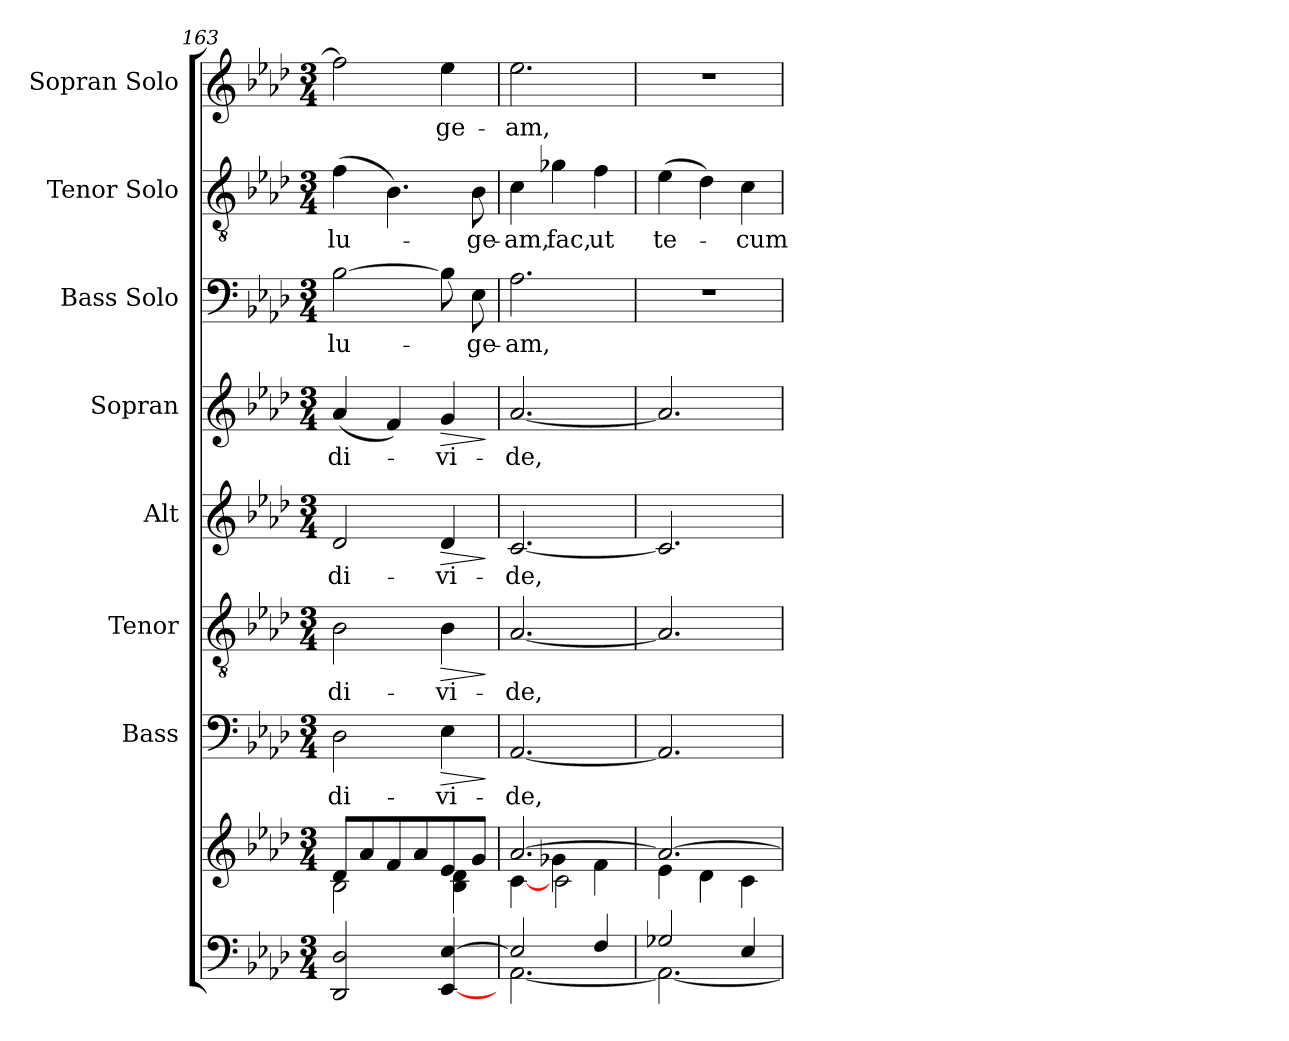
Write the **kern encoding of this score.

**kern	**kern	**kern	**text	**dynam	**kern	**text	**dynam	**kern	**text	**dynam	**kern	**text	**dynam	**kern	**text	**kern	**text	**kern	**text
*part8	*part8	*part7	*part7	*part7	*part6	*part6	*part6	*part5	*part5	*part5	*part4	*part4	*part4	*part3	*part3	*part2	*part2	*part1	*part1
*staff9	*staff8	*staff7	*staff7	*staff7	*staff6	*staff6	*staff6	*staff5	*staff5	*staff5	*staff4	*staff4	*staff4	*staff3	*staff3	*staff2	*staff2	*staff1	*staff1
*	*	*I"Bass	*	*	*I"Tenor	*	*	*I"Alt	*	*	*I"Sopran	*	*	*I"Bass Solo	*	*I"Tenor Solo	*	*I"Sopran Solo	*
*	*	*I'B.	*	*	*I'T.	*	*	*I'A.	*	*	*I'S.	*	*	*I'B. Solo	*	*I'T. Solo	*	*I'S. Solo	*
*clefF4	*clefG2	*clefF4	*	*	*clefGv2	*	*	*clefG2	*	*	*clefG2	*	*	*clefF4	*	*clefGv2	*	*clefG2	*
*k[b-e-a-d-]	*k[b-e-a-d-]	*k[b-e-a-d-]	*	*	*k[b-e-a-d-]	*	*	*k[b-e-a-d-]	*	*	*k[b-e-a-d-]	*	*	*k[b-e-a-d-]	*	*k[b-e-a-d-]	*	*k[b-e-a-d-]	*
*A-:	*A-:	*A-:	*	*	*A-:	*	*	*A-:	*	*	*A-:	*	*	*A-:	*	*A-:	*	*A-:	*
*M3/4	*M3/4	*M3/4	*	*	*M3/4	*	*	*M3/4	*	*	*M3/4	*	*	*M3/4	*	*M3/4	*	*M3/4	*
=163	=163	=163	=163	=163	=163	=163	=163	=163	=163	=163	=163	=163	=163	=163	=163	=163	=163	=163	=163
*	*^	*	*	*	*	*	*	*	*	*	*	*	*	*	*	*	*	*	*
!	!	!	!	!LO:LY:b	!	!	!LO:LY:b	!	!	!LO:LY:b	!	!	!LO:LY:b	!	!	!LO:LY:b	!	!LO:LY:b	!	!
2DD-/ 2D-/	8d-/L	2B-\	2D-\	di-	.	2B-\	di-	.	2d-/	di-	.	(<4a-/	di-	.	[2B-\	lu-	(>4f\	lu-	2ff\]	.
.	8a-/	.	.	.	.	.	.	.	.	.	.	.	.	.	.	.	.	.	.	.
.	8f/	.	.	.	.	.	.	.	.	.	.	4f/)	.	.	.	.	4.B-\)	.	.	.
.	8a-/	.	.	.	.	.	.	.	.	.	.	.	.	.	.	.	.	.	.	.
!	!	!	!	!LO:LY:b	!LO:HP:b	!	!LO:LY:b	!LO:HP:b	!	!LO:LY:b	!LO:HP:b	!	!LO:LY:b	!LO:HP:b	!	!	!	!	!	!LO:LY:b
[4EE-/ [4E-/	8e-/	4B-\ 4d-\	4E-\	-vi-	>	4B-\	-vi-	>	4d-/	-vi-	>	4g/	-vi-	>	8B-\]	.	.	.	4ee-\	-ge-
!	!	!	!	!	!	!	!	!	!	!	!	!	!	!	!	!LO:LY:b	!	!LO:LY:b	!	!
.	8g/J	.	.	.	.	.	.	.	.	.	.	.	.	.	8E-\	-ge-	8B-\	-ge-	.	.
*	*v	*v	*	*	*	*	*	*	*	*	*	*	*	*	*	*	*	*	*	*
.	.	.	.	]	.	.	]	.	.	]	.	.	]	.	.	.	.	.	.
=164	=164	=164	=164	=164	=164	=164	=164	=164	=164	=164	=164	=164	=164	=164	=164	=164	=164	=164	=164
*^	*^	*	*	*	*	*	*	*	*	*	*	*	*	*	*	*	*	*	*
*	*	*	*^	*	*	*	*	*	*	*	*	*	*	*	*	*	*	*	*	*	*
!	!	!	!	!	!	!LO:LY:b	!	!	!LO:LY:b	!	!	!LO:LY:b	!	!	!LO:LY:b	!	!	!LO:LY:b	!	!LO:LY:b	!	!LO:LY:b
2E-/]	[<2.AA-\	[>2.a-/	[<4c\	4ryy	[2.AA-/	-de,	.	[2.A-/	-de,	.	[2.c/	-de,	.	[2.a-/	-de,	.	2.A-\	-am,	4c\	-am,	2.ee-\	-am,
!	!	!	!	!	!	!	!	!	!	!	!	!	!	!	!	!	!	!	!	!LO:LY:b	!	!
.	.	.	4g-X\	2c\	.	.	.	.	.	.	.	.	.	.	.	.	.	.	4g-X\	fac,	.	.
!	!	!	!	!	!	!	!	!	!	!	!	!	!	!	!	!	!	!	!	!LO:LY:b	!	!
4F/	.	.	4f\	.	.	.	.	.	.	.	.	.	.	.	.	.	.	.	4f\	ut	.	.
*	*	*	*v	*v	*	*	*	*	*	*	*	*	*	*	*	*	*	*	*	*	*	*
!!LO:LB:g=z
=165	=165	=165	=165	=165	=165	=165	=165	=165	=165	=165	=165	=165	=165	=165	=165	=165	=165	=165	=165	=165	=165
!	!	!	!	!	!	!	!	!	!	!	!	!	!	!	!	!	!	!	!LO:LY:b	!	!
2G-X/	2.AA-\_	2.a-/_	4e-\	2.AA-/]	.	.	2.A-/]	.	.	2.c/]	.	.	2.a-/]	.	.	2.r	.	(>4e-\	te-	2.r	.
.	.	.	4d-\	.	.	.	.	.	.	.	.	.	.	.	.	.	.	4d-\)	.	.	.
!	!	!	!	!	!	!	!	!	!	!	!	!	!	!	!	!	!	!	!LO:LY:b	!	!
4E-/	.	.	4c\	.	.	.	.	.	.	.	.	.	.	.	.	.	.	4c\	-cum	.	.
*v	*v	*	*	*	*	*	*	*	*	*	*	*	*	*	*	*	*	*	*	*	*
*	*v	*v	*	*	*	*	*	*	*	*	*	*	*	*	*	*	*	*	*	*
=	=	=	=	=	=	=	=	=	=	=	=	=	=	=	=	=	=	=	=
*-	*-	*-	*-	*-	*-	*-	*-	*-	*-	*-	*-	*-	*-	*-	*-	*-	*-	*-	*-
